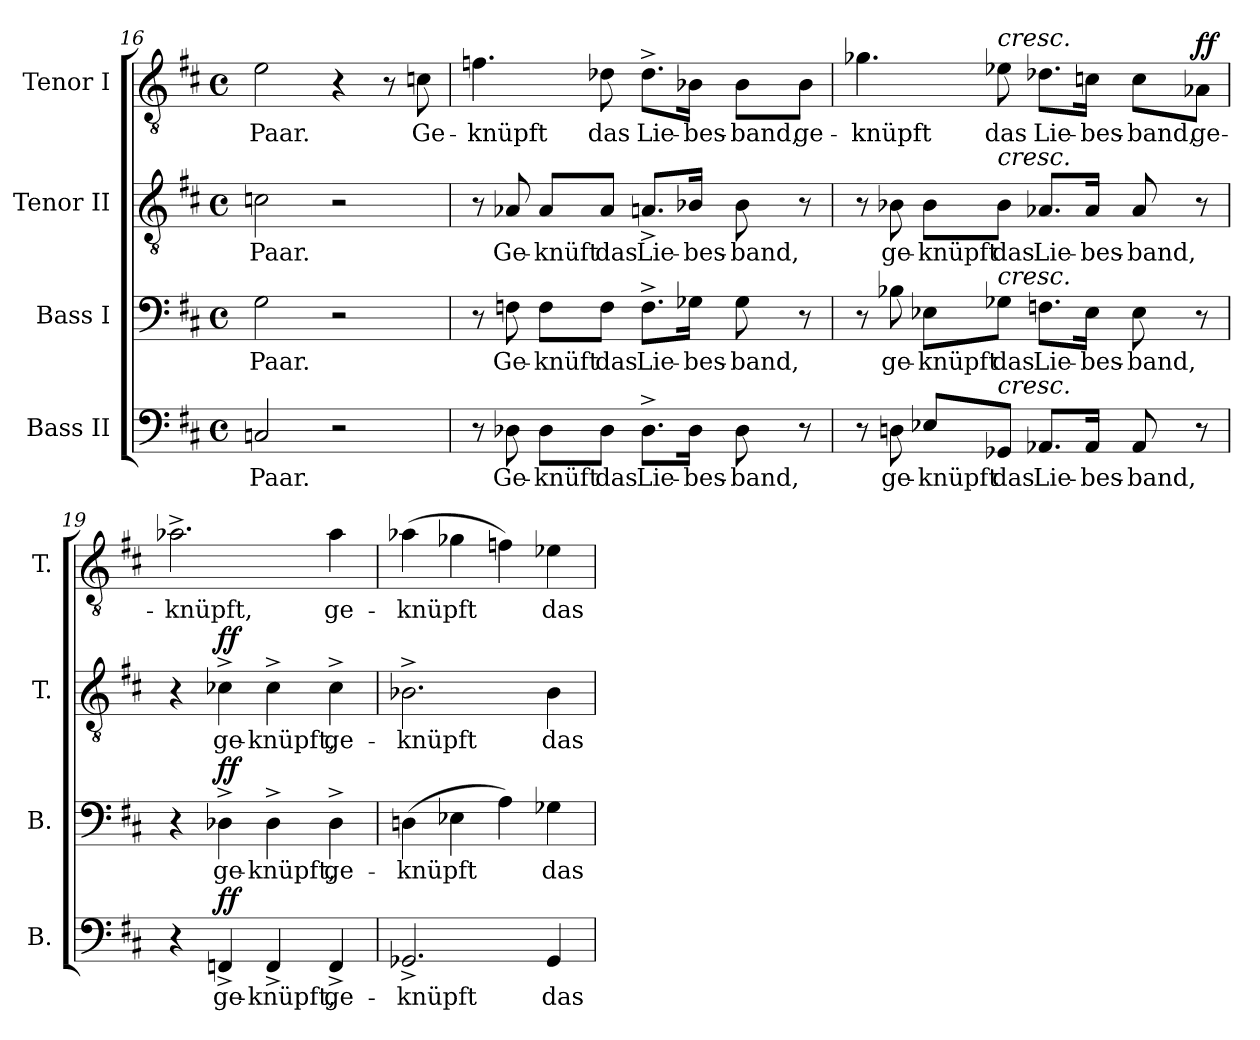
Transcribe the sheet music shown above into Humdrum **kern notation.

**kern	**text	**dynam	**kern	**text	**dynam	**kern	**text	**dynam	**kern	**text	**dynam
*part4	*part4	*part4	*part3	*part3	*part3	*part2	*part2	*part2	*part1	*part1	*part1
*staff4	*staff4	*staff4	*staff3	*staff3	*staff3	*staff2	*staff2	*staff2	*staff1	*staff1	*staff1
*I"Bass II	*	*	*I"Bass I	*	*	*I"Tenor II	*	*	*I"Tenor I	*	*
*I'B.	*	*	*I'B.	*	*	*I'T.	*	*	*I'T.	*	*
*clefF4	*	*	*clefF4	*	*	*clefGv2	*	*	*clefGv2	*	*
*	*	*	*	*	*	*ITrd7c12	*	*	*ITrd7c12	*	*
*k[f#c#]	*	*	*k[f#c#]	*	*	*k[f#c#]	*	*	*k[f#c#]	*	*
*D:	*	*	*D:	*	*	*D:	*	*	*D:	*	*
*M4/4	*	*	*M4/4	*	*	*M4/4	*	*	*M4/4	*	*
*met(c)	*	*	*met(c)	*	*	*met(c)	*	*	*met(c)	*	*
=16	=16	=16	=16	=16	=16	=16	=16	=16	=16	=16	=16
!	!LO:LY:b:color=#000000	!	!	!	!	!	!	!	!	!	!
!	!	!	!	!LO:LY:b:color=#000000	!	!	!	!	!	!	!
!	!	!	!	!	!	!	!LO:LY:b:color=#000000	!	!	!	!
!	!	!	!	!	!	!	!	!	!	!LO:LY:b:color=#000000	!
2Cni/	Paar.	.	2Gi\	Paar.	.	2Cni\	Paar.	.	2Ei\	Paar.	.
2r	.	.	2r	.	.	2r	.	.	4r	.	.
.	.	.	.	.	.	.	.	.	8r	.	.
!	!	!	!	!	!	!	!	!	!	!LO:LY:b:color=#000000	!
.	.	.	.	.	.	.	.	.	8Cni\	Ge-	.
=17	=17	=17	=17	=17	=17	=17	=17	=17	=17	=17	=17
!	!	!	!	!	!	!	!	!	!	!LO:LY:b:color=#000000	!
8r	.	.	8r	.	.	8r	.	.	4.Fni\	-knüpft	.
!	!LO:LY:b:color=#000000	!	!	!	!	!	!	!	!	!	!
!	!	!	!	!LO:LY:b:color=#000000	!	!	!	!	!	!	!
!	!	!	!	!	!	!	!LO:LY:b:color=#000000	!	!	!	!
8D-Xi\	Ge-	.	8Fni\	Ge-	.	8AA-Xi/	Ge-	.	.	.	.
!	!LO:LY:b:color=#000000	!	!	!	!	!	!	!	!	!	!
!	!	!	!	!LO:LY:b:color=#000000	!	!	!	!	!	!	!
!	!	!	!	!	!	!	!LO:LY:b:color=#000000	!	!	!	!
8D-i\L	-knüft	.	8Fi\L	-knüft	.	8AA-i/L	-knüft	.	.	.	.
!	!LO:LY:b:color=#000000	!	!	!	!	!	!	!	!	!	!
!	!	!	!	!LO:LY:b:color=#000000	!	!	!	!	!	!	!
!	!	!	!	!	!	!	!LO:LY:b:color=#000000	!	!	!	!
!	!	!	!	!	!	!	!	!	!	!LO:LY:b:color=#000000	!
8D-i\J	das	.	8Fi\J	das	.	8AA-i/J	das	.	8D-Xi\	das	.
!	!LO:LY:b:color=#000000	!	!	!	!	!	!	!	!	!	!
!	!	!	!	!LO:LY:b:color=#000000	!	!	!	!	!	!	!
!	!	!	!	!	!	!	!LO:LY:b:color=#000000	!	!	!	!
!	!	!	!	!	!	!	!	!	!	!LO:LY:b:color=#000000	!
8.D-^i\L	Lie-	.	8.F^i\L	Lie-	.	8.AAn^i/L	Lie-	.	8.D-^i\L	Lie-	.
!	!LO:LY:b:color=#000000	!	!	!	!	!	!	!	!	!	!
!	!	!	!	!LO:LY:b:color=#000000	!	!	!	!	!	!	!
!	!	!	!	!	!	!	!LO:LY:b:color=#000000	!	!	!	!
!	!	!	!	!	!	!	!	!	!	!LO:LY:b:color=#000000	!
16D-i\Jk	-bes-	.	16G-Xi\Jk	-bes-	.	16BB-Xi/Jk	-bes-	.	16BB-Xi\Jk	-bes-	.
!	!LO:LY:b:color=#000000	!	!	!	!	!	!	!	!	!	!
!	!	!	!	!LO:LY:b:color=#000000	!	!	!	!	!	!	!
!	!	!	!	!	!	!	!LO:LY:b:color=#000000	!	!	!	!
!	!	!	!	!	!	!	!	!	!	!LO:LY:b:color=#000000	!
8D-i\	-band,	.	8G-i\	-band,	.	8BB-i\	-band,	.	8BB-i\L	-band,	.
!	!	!	!	!	!	!	!	!	!	!LO:LY:b:color=#000000	!
8r	.	.	8r	.	.	8r	.	.	8BB-i\J	ge-	.
!!LO:LB:g=z
=18	=18	=18	=18	=18	=18	=18	=18	=18	=18	=18	=18
!	!	!	!	!	!	!	!	!	!	!LO:LY:b:color=#000000	!
8r	.	.	8r	.	.	8r	.	.	4.G-Xi\	-knüpft	.
!	!LO:LY:b:color=#000000	!	!	!	!	!	!	!	!	!	!
!	!	!	!	!LO:LY:b:color=#000000	!	!	!	!	!	!	!
!	!	!	!	!	!	!	!LO:LY:b:color=#000000	!	!	!	!
8Dni\	ge-	.	8B-Xi\	ge-	.	8BB-Xi\	ge-	.	.	.	.
!	!LO:LY:b:color=#000000	!	!	!	!	!	!	!	!	!	!
!	!	!	!	!LO:LY:b:color=#000000	!	!	!	!	!	!	!
!	!	!	!	!	!	!	!LO:LY:b:color=#000000	!	!	!	!
8E-Xi/L	-knüpft	.	8E-Xi\L	-knüpft	.	8BB-i\L	-knüpft	.	.	.	.
!	!LO:LY:b:color=#000000	!	!	!	!	!	!	!	!	!	!
!	!	!	!	!LO:LY:b:color=#000000	!	!	!	!	!	!	!
!	!	!	!	!	!	!	!LO:LY:b:color=#000000	!	!	!	!
!	!	!	!	!	!	!	!	!	!LO:TX:a:i:t=cresc.	!	!
!	!	!	!	!	!	!LO:TX:a:i:t=cresc.	!	!	!	!	!
!	!	!	!LO:TX:a:i:t=cresc.	!	!	!	!	!	!	!	!
!LO:TX:a:i:t=cresc.	!	!	!	!	!	!	!	!	!	!	!
!	!	!	!	!	!	!	!	!	!	!LO:LY:b:color=#000000	!
8GG-Xi/J	das	.	8G-Xi\J	das	.	8BB-i\J	das	.	8E-Xi\	das	.
!	!LO:LY:b:color=#000000	!	!	!	!	!	!	!	!	!	!
!	!	!	!	!LO:LY:b:color=#000000	!	!	!	!	!	!	!
!	!	!	!	!	!	!	!LO:LY:b:color=#000000	!	!	!	!
!	!	!	!	!	!	!	!	!	!	!LO:LY:b:color=#000000	!
8.AA-Xi/L	Lie-	.	8.Fni\L	Lie-	.	8.AA-Xi/L	Lie-	.	8.D-Xi\L	Lie-	.
!	!LO:LY:b:color=#000000	!	!	!	!	!	!	!	!	!	!
!	!	!	!	!LO:LY:b:color=#000000	!	!	!	!	!	!	!
!	!	!	!	!	!	!	!LO:LY:b:color=#000000	!	!	!	!
!	!	!	!	!	!	!	!	!	!	!LO:LY:b:color=#000000	!
16AA-i/Jk	-bes-	.	16E-i\Jk	-bes-	.	16AA-i/Jk	-bes-	.	16Cni\Jk	-bes-	.
!	!LO:LY:b:color=#000000	!	!	!	!	!	!	!	!	!	!
!	!	!	!	!LO:LY:b:color=#000000	!	!	!	!	!	!	!
!	!	!	!	!	!	!	!LO:LY:b:color=#000000	!	!	!	!
!	!	!	!	!	!	!	!	!	!	!LO:LY:b:color=#000000	!
8AA-i/	-band,	.	8E-i\	-band,	.	8AA-i/	-band,	.	8Ci\L	-band,	.
!	!	!	!	!	!	!	!	!	!	!LO:LY:b:color=#000000	!
8r	.	.	8r	.	.	8r	.	.	8AA-Xi\J	ge-	ff
=19	=19	=19	=19	=19	=19	=19	=19	=19	=19	=19	=19
!	!	!	!	!	!	!	!	!	!	!LO:LY:b:color=#000000	!
4r	.	.	4r	.	.	4r	.	.	2.A-X^i\	-knüpft,	.
!	!LO:LY:b:color=#000000	!	!	!	!	!	!	!	!	!	!
!	!	!	!	!LO:LY:b:color=#000000	!	!	!	!	!	!	!
!	!	!	!	!	!	!	!LO:LY:b:color=#000000	!	!	!	!
4FFn^i/	ge-	ff	4D-X^i\	ge-	ff	4C-X^i\	ge-	ff	.	.	.
!	!LO:LY:b:color=#000000	!	!	!	!	!	!	!	!	!	!
!	!	!	!	!LO:LY:b:color=#000000	!	!	!	!	!	!	!
!	!	!	!	!	!	!	!LO:LY:b:color=#000000	!	!	!	!
4FF^i/	-knüpft,	.	4D-^i\	-knüpft,	.	4C-^i\	-knüpft,	.	.	.	.
!	!LO:LY:b:color=#000000	!	!	!	!	!	!	!	!	!	!
!	!	!	!	!LO:LY:b:color=#000000	!	!	!	!	!	!	!
!	!	!	!	!	!	!	!LO:LY:b:color=#000000	!	!	!	!
!	!	!	!	!	!	!	!	!	!	!LO:LY:b:color=#000000	!
4FF^i/	ge-	.	4D-^i\	ge-	.	4C-^i\	ge-	.	4A-i\	ge-	.
=20	=20	=20	=20	=20	=20	=20	=20	=20	=20	=20	=20
!	!LO:LY:b:color=#000000	!	!	!	!	!	!	!	!	!	!
!	!	!	!	!LO:LY:b:color=#000000	!	!	!	!	!	!	!
!	!	!	!	!	!	!	!LO:LY:b:color=#000000	!	!	!	!
!	!	!	!	!	!	!	!	!	!	!LO:LY:b:color=#000000	!
2.GG-X^i/	-knüpft	.	(4Dni\	-knüpft	.	2.BB-X^i\	-knüpft	.	(4A-Xi\	-knüpft	.
.	.	.	4E-Xi\	.	.	.	.	.	4G-Xi\	.	.
.	.	.	4Ai\)	.	.	.	.	.	4Fni\)	.	.
!	!LO:LY:b:color=#000000	!	!	!	!	!	!	!	!	!	!
!	!	!	!	!LO:LY:b:color=#000000	!	!	!	!	!	!	!
!	!	!	!	!	!	!	!LO:LY:b:color=#000000	!	!	!	!
!	!	!	!	!	!	!	!	!	!	!LO:LY:b:color=#000000	!
4GG-i/	das	.	4G-Xi\	das	.	4BB-i\	das	.	4E-Xi\	das	.
=	=	=	=	=	=	=	=	=	=	=	=
*-	*-	*-	*-	*-	*-	*-	*-	*-	*-	*-	*-
